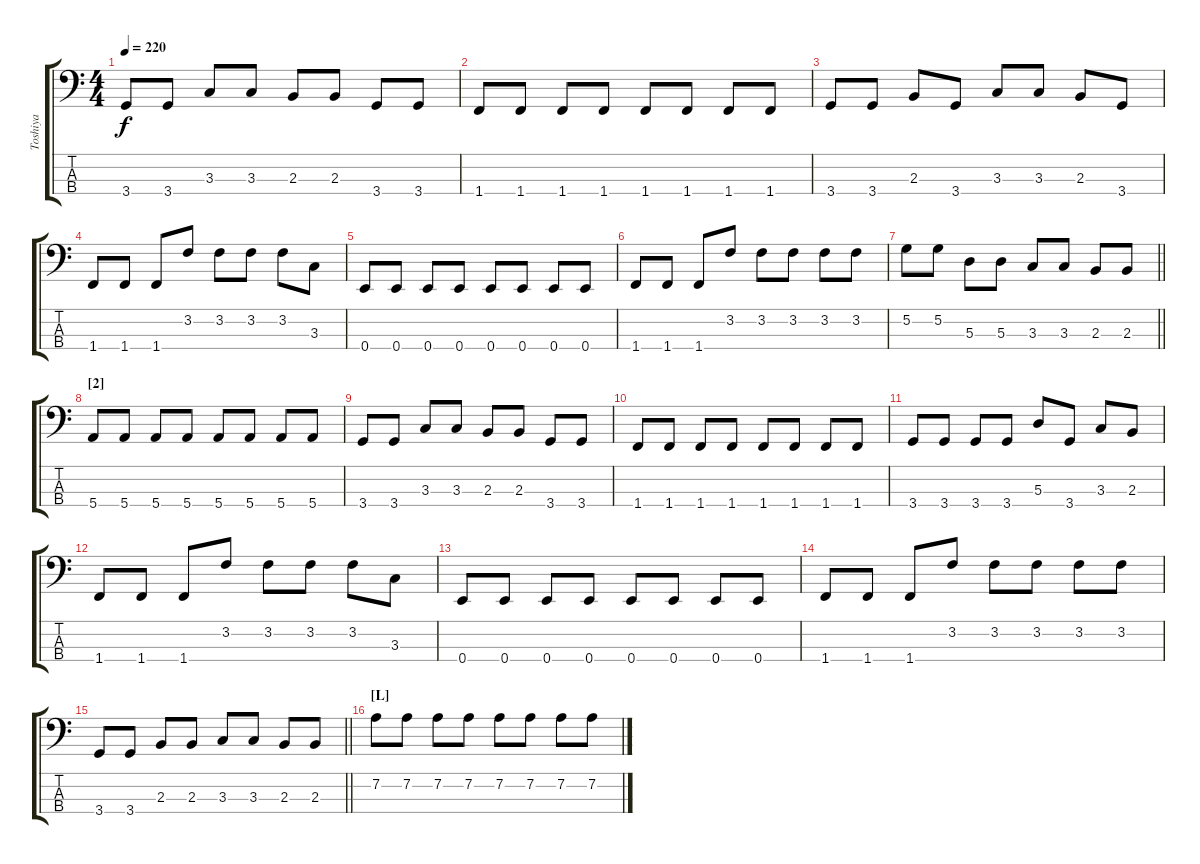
\track ("Toshiya" "Toshiya") {instrument electricbasspick}
\staff {score tabs}
\tuning (G2 D2 A1 E1) {hide}
\ts (4 4)
\tempo 220
\clef f4
\ks c
3.4.8{dy f} 3.4.8 3.3.8 3.3.8 2.3.8 2.3.8 3.4.8 3.4.8 |
1.4.8 1.4.8 1.4.8 1.4.8 1.4.8 1.4.8 1.4.8 1.4.8 |
3.4.8 3.4.8 2.3.8 3.4.8 3.3.8 3.3.8 2.3.8 3.4.8 |
1.4.8 1.4.8 1.4.8 3.2.8 3.2.8 3.2.8 3.2.8 3.3.8 |
0.4.8 0.4.8 0.4.8 0.4.8 0.4.8 0.4.8 0.4.8 0.4.8 |
1.4.8 1.4.8 1.4.8 3.2.8 3.2.8 3.2.8 3.2.8 3.2.8 |
\barLineRight lightlight
5.2.8 5.2.8 5.3.8 5.3.8 3.3.8 3.3.8 2.3.8 2.3.8 |
\section ("" "[2]")
5.4.8 5.4.8 5.4.8 5.4.8 5.4.8 5.4.8 5.4.8 5.4.8 |
3.4.8 3.4.8 3.3.8 3.3.8 2.3.8 2.3.8 3.4.8 3.4.8 |
1.4.8 1.4.8 1.4.8 1.4.8 1.4.8 1.4.8 1.4.8 1.4.8 |
3.4.8 3.4.8 3.4.8 3.4.8 5.3.8 3.4.8 3.3.8 2.3.8 |
1.4.8 1.4.8 1.4.8 3.2.8 3.2.8 3.2.8 3.2.8 3.3.8 |
0.4.8 0.4.8 0.4.8 0.4.8 0.4.8 0.4.8 0.4.8 0.4.8 |
1.4.8 1.4.8 1.4.8 3.2.8 3.2.8 3.2.8 3.2.8 3.2.8 |
\barLineRight lightlight
3.4.8 3.4.8 2.3.8 2.3.8 3.3.8 3.3.8 2.3.8 2.3.8 |
\section ("" "[L]")
7.2.8 7.2.8 7.2.8 7.2.8 7.2.8 7.2.8 7.2.8 7.2.8
